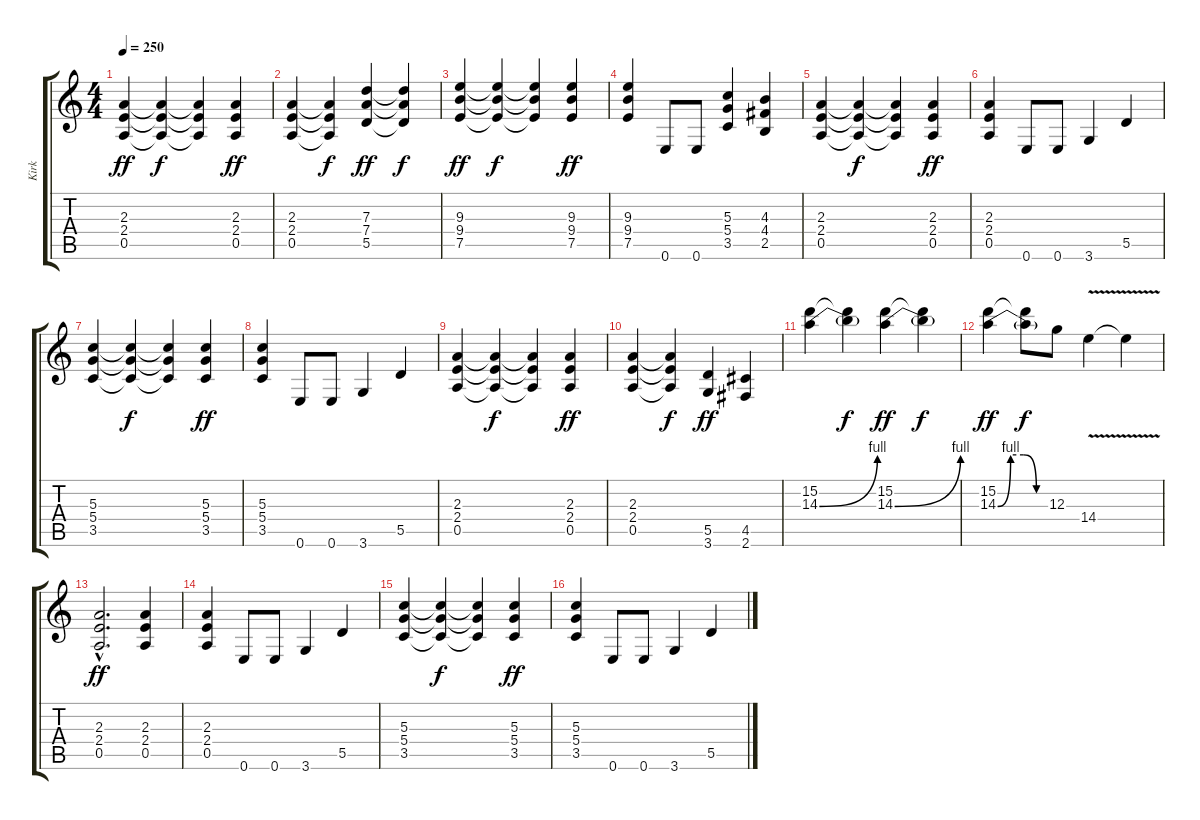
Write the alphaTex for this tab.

\track ("Kirk" "Kirk") {instrument distortionguitar}
\staff {score tabs}
\tuning (E4 B3 G3 D3 A2 E2) {hide}
\ts (4 4)
\tempo 250
\clef g2
\ks c
(2.3 2.4 0.5).4{dy ff} (2.3{t} 2.4{t} 0.5{t}).4{dy f} (2.3{t} 2.4{t} 0.5{t}).4 (2.3 2.4 0.5).4{dy ff} |
(2.3 2.4 0.5).4 (2.3{t} 2.4{t} 0.5{t}).4{dy f} (7.3 7.4 5.5).4{dy ff} (7.3{t} 7.4{t} 5.5{t}).4{dy f} |
(9.3 9.4 7.5).4{dy ff} (9.3{t} 9.4{t} 7.5{t}).4{dy f} (9.3{t} 9.4{t} 7.5{t}).4 (9.3 9.4 7.5).4{dy ff} |
(9.3 9.4 7.5).4 0.6.8 0.6.8 (5.3 5.4 3.5).4 (4.3 4.4 2.5).4 |
(2.3 2.4 0.5).4 (2.3{t} 2.4{t} 0.5{t}).4{dy f} (2.3{t} 2.4{t} 0.5{t}).4 (2.3 2.4 0.5).4{dy ff} |
(2.3 2.4 0.5).4 0.6.8 0.6.8 3.6.4 5.5.4 |
(5.3 5.4 3.5).4 (5.3{t} 5.4{t} 3.5{t}).4{dy f} (5.3{t} 5.4{t} 3.5{t}).4 (5.3 5.4 3.5).4{dy ff} |
(5.3 5.4 3.5).4 0.6.8 0.6.8 3.6.4 5.5.4 |
(2.3 2.4 0.5).4 (2.3{t} 2.4{t} 0.5{t}).4{dy f} (2.3{t} 2.4{t} 0.5{t}).4 (2.3 2.4 0.5).4{dy ff} |
(2.3 2.4 0.5).4 (2.3{t} 2.4{t} 0.5{t}).4{dy f} (5.5 3.6).4{dy ff} (4.5 2.6).4 |
(15.2 14.3{be (bend 0 0 60 4)}).4 (15.2{t} 14.3{t}).4{dy f} (15.2 14.3{be (bend 0 0 60 4)}).4{dy ff} (15.2{t} 14.3{t}).4{dy f} |
(15.2 14.3{be (custom 0 0 15 4 30 4 45 0 60 0)}).4{dy ff} (15.2{t} 14.3{t}).8{dy f} 12.3.8 14.4{v}.4 14.4{t}.4 |
(2.3{hac} 2.4{hac} 0.5{hac}).2{d dy ff} (2.3 2.4 0.5).4 |
(2.3 2.4 0.5).4 0.6.8 0.6.8 3.6.4 5.5.4 |
(5.3 5.4 3.5).4 (5.3{t} 5.4{t} 3.5{t}).4{dy f} (5.3{t} 5.4{t} 3.5{t}).4 (5.3 5.4 3.5).4{dy ff} |
(5.3 5.4 3.5).4 0.6.8 0.6.8 3.6.4 5.5.4
